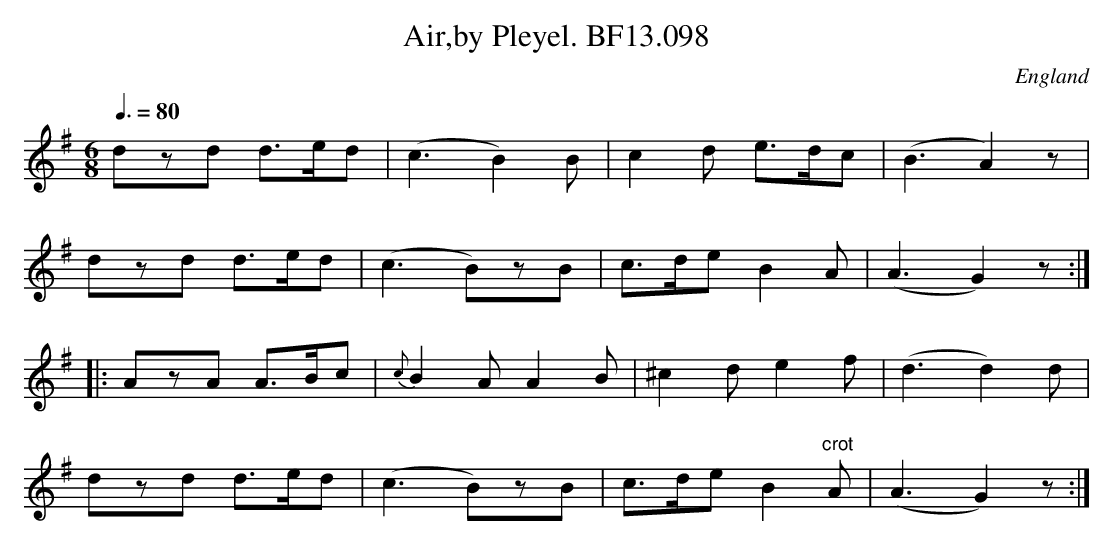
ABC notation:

X:1
T:Air,by Pleyel. BF13.098
M:6/8
L:1/8
Q:3/8=80
O:England
notC:Pleyel
K:G major
dzd d>ed|(c3B2)B|c2d e>dc|(B3A2)z|!
dzd d>ed|(c3B)zB|c>deB2A|(A3G2)z:|!
|:AzA A>Bc|{c}B2AA2B|^c2de2f|(d3d2)d|!
dzd d>ed|(c3B)zB|c>de B2"^crot"A|(A3G2)z:|
